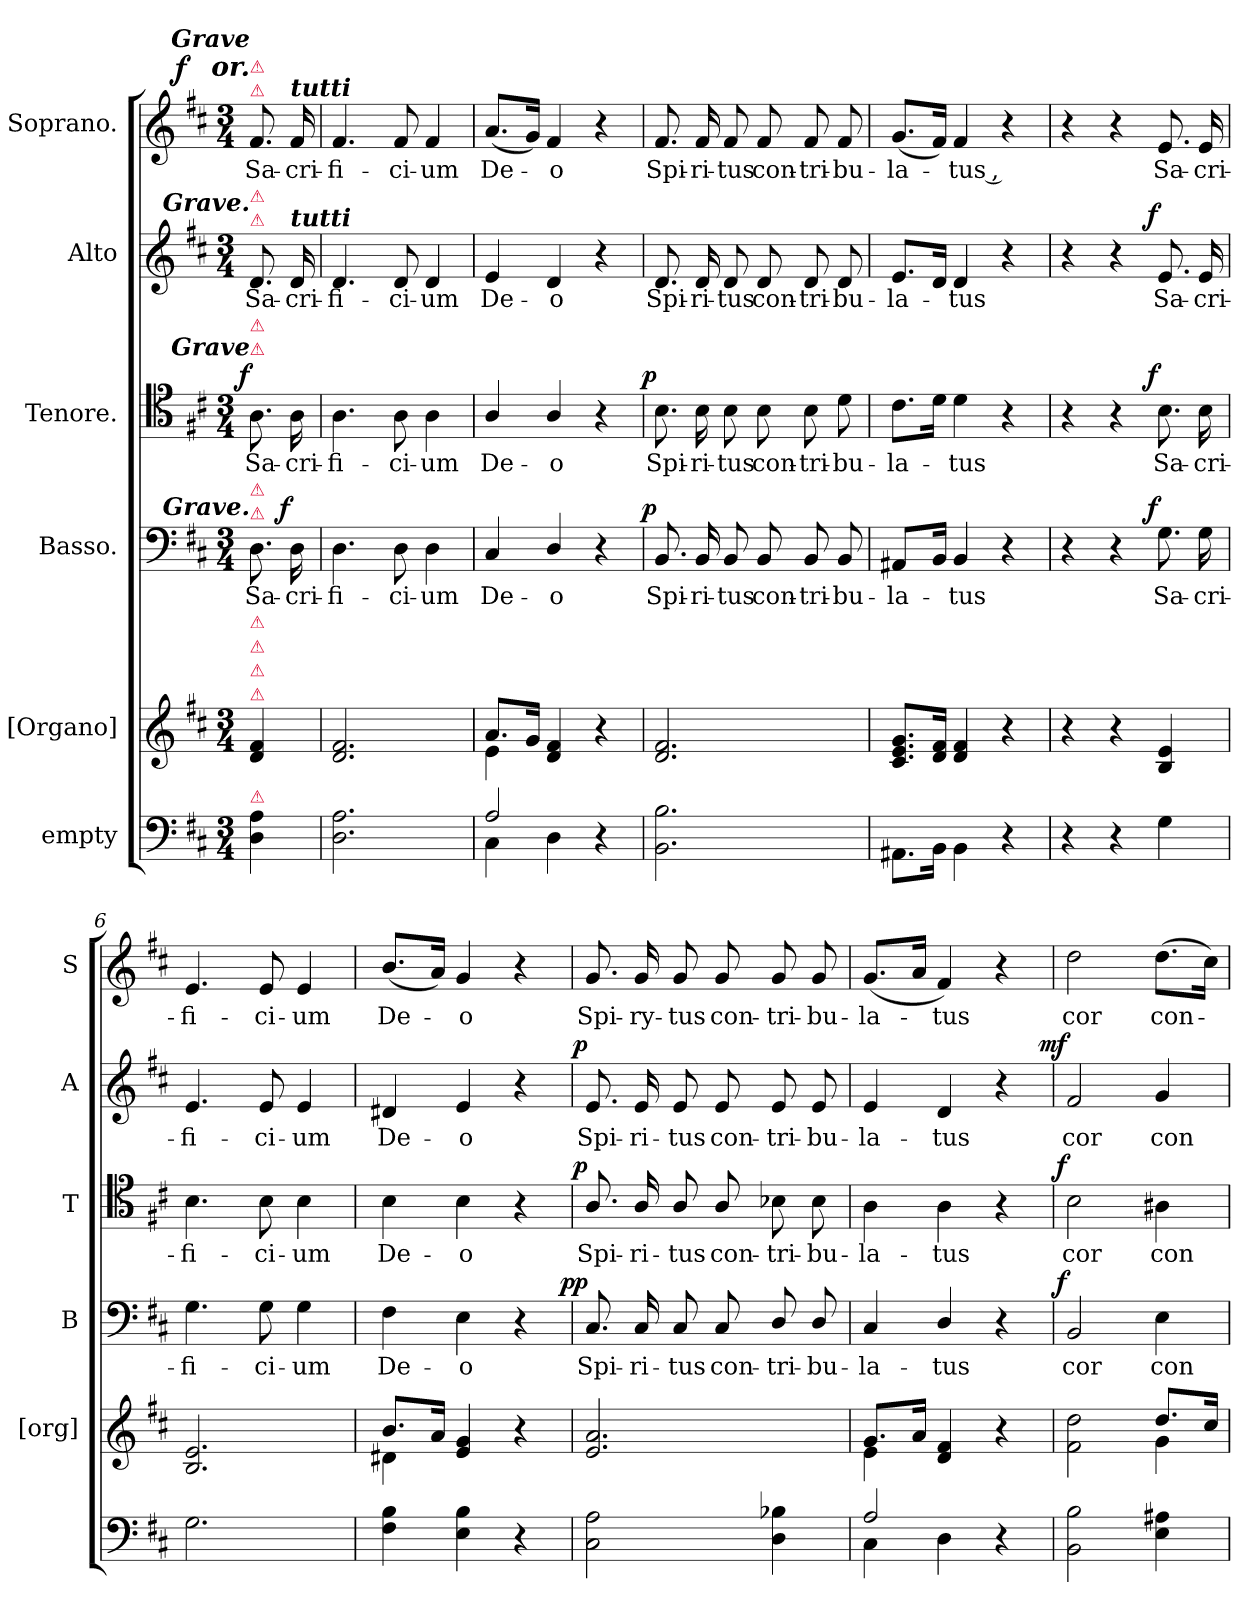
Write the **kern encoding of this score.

**kern	**kern	**kern	**text	**dynam	**kern	**text	**dynam	**kern	**text	**dynam	**kern	**text	**dynam
*part6	*part5	*part4	*part4	*part4	*part3	*part3	*part3	*part2	*part2	*part2	*part1	*part1	*part1
*staff6	*staff5	*staff4	*staff4	*staff4	*staff3	*staff3	*staff3	*staff2	*staff2	*staff2	*staff1	*staff1	*staff1
*I"empty	*I"[Organo]	*I"Basso.	*	*	*I"Tenore.	*	*	*I"Alto	*	*	*I"Soprano.	*	*
*	*I'[org]	*I'B	*	*	*I'T	*	*	*I'A	*	*	*I'S	*	*
*clefF4	*clefG2	*clefF4	*	*	*clefC4	*	*	*clefG2	*	*	*clefG2	*	*
*k[f#c#]	*k[f#c#]	*k[f#c#]	*	*	*k[f#c#]	*	*	*k[f#c#]	*	*	*k[f#c#]	*	*
*D:	*D:	*D:	*	*	*D:	*	*	*D:	*	*	*D:	*	*
*M3/4	*M3/4	*M3/4	*	*	*M3/4	*	*	*M3/4	*	*	*M3/4	*	*
=	=	=	=	=	=	=	=	=	=	=	=	=	=
!	!	!	!	!	!	!	!	!	!	!	!LO:TX:a:color=crimson:t=⚠	!	!
!	!	!	!	!	!	!	!	!	!	!	!LO:TX:a:Bi:color=crimson:t=⚠	!	!
!	!	!	!	!	!	!	!	!	!	!	!LO:TX:a:Bi:rj:t=Grave	!	!
!	!	!	!	!	!	!	!	!LO:TX:a:color=crimson:t=⚠	!	!	!	!	!
!	!	!	!	!	!	!	!	!LO:TX:a:Bi:color=crimson:t=⚠	!	!	!	!	!
!	!	!	!	!	!	!	!	!LO:TX:a:Bi:rj:t=Grave.	!	!	!	!	!
!	!	!	!	!	!LO:TX:a:color=crimson:t=⚠	!	!	!	!	!	!	!	!
!	!	!	!	!	!LO:TX:a:Bi:color=crimson:t=⚠	!	!	!	!	!	!	!	!
!	!	!	!	!	!LO:TX:a:Bi:rj:t=Grave	!	!	!	!	!	!	!	!
!	!	!LO:TX:a:color=crimson:t=⚠	!	!	!	!	!	!	!	!	!	!	!
!	!	!LO:TX:a:Bi:color=crimson:t=⚠	!	!	!	!	!	!	!	!	!	!	!
!	!	!LO:TX:a:Bi:rj:t=Grave.	!	!	!	!	!	!	!	!	!	!	!
!	!LO:TX:a:color=crimson:t=⚠	!	!	!	!	!	!	!	!	!	!	!	!
!	!LO:TX:a:color=crimson:t=⚠	!	!	!	!	!	!	!	!	!	!	!	!
!	!LO:TX:a:Bi:color=crimson:t=⚠	!	!	!	!	!	!	!	!	!	!	!	!
!	!LO:TX:a:color=crimson:t=⚠	!	!	!	!	!	!	!	!	!	!	!	!
!LO:TX:a:color=crimson:t=⚠	!	!	!	!	!	!	!	!	!	!	!	!	!
!	!	!	!	!	!	!	!LO:DY:a:rj	!	!	!	!	!	!LO:DY:a:rj:t=%s or.
4D\ 4A\	4d/ 4f#/	8.D\	Sa-	.	8.A\	Sa-	f	8.d/	Sa-	.	8.f#/	Sa-	f
!	!	!	!	!	!	!	!	!	!	!	!LO:TX:a:Bi:t=tutti	!	!
!	!	!	!	!	!	!	!	!LO:TX:a:Bi:t=tutti	!	!	!	!	!
!	!	!	!	!LO:DY:a:rj	!	!	!	!	!	!	!	!	!
.	.	16D\	-cri-	f	16A\	-cri-	.	16d/	-cri-	.	16f#/	-cri-	.
=1	=1	=1	=1	=1	=1	=1	=1	=1	=1	=1	=1	=1	=1
2.D\ 2.A\	2.d/ 2.f#/	4.D\	-fi-	.	4.A\	-fi-	.	4.d/	-fi-	.	4.f#/	-fi-	.
.	.	8D\	-ci-	.	8A\	-ci-	.	8d/	-ci-	.	8f#/	-ci-	.
.	.	4D\	-um	.	4A\	-um	.	4d/	-um	.	4f#/	-um	.
=2	=2	=2	=2	=2	=2	=2	=2	=2	=2	=2	=2	=2	=2
*^	*^	*	*	*	*	*	*	*	*	*	*	*	*
2A/	4C#\	8.a/L	4e\	4C#/	De-	.	4A/	De-	.	4e/	De-	.	(<8.a/L	De-	.
.	.	16g/Jk	.	.	.	.	.	.	.	.	.	.	16g/Jk)	.	.
.	4D\	4d/ 4f#/	4ryy	4D/	-o	.	4A/	-o	.	4d/	-o	.	4f#/	-o	.
4r	4ryy	4r	4ryy	4r	.	.	4r	.	.	4r	.	.	4r	.	.
=3	=3	=3	=3	=3	=3	=3	=3	=3	=3	=3	=3	=3	=3	=3	=3
!	!	!	!	!	!	!LO:DY:b:rj	!	!	!LO:DY:a:rj	!	!	!	!	!	!
*v	*v	*	*	*	*	*	*	*	*	*	*	*	*	*	*
*	*v	*v	*	*	*	*	*	*	*	*	*	*	*	*
2.BB\ 2.B\	2.d/ 2.f#/	8.BB/	Spi-	p	8.B\	Spi-	p	8.d/	Spi-	.	8.f#/	Spi-	.
.	.	16BB/	-ri-	.	16B\	-ri-	.	16d/	-ri-	.	16f#/	-ri-	.
.	.	8BB/	-tus	.	8B\	-tus	.	8d/	-tus	.	8f#/	-tus	.
.	.	8BB/	con-	.	8B\	con-	.	8d/	con-	.	8f#/	con-	.
.	.	8BB/	-tri-	.	8B\	-tri-	.	8d/	-tri-	.	8f#/	-tri-	.
.	.	8BB/	-bu-	.	8d\	-bu-	.	8d/	-bu-	.	8f#/	-bu-	.
=4	=4	=4	=4	=4	=4	=4	=4	=4	=4	=4	=4	=4	=4
!	!	!LO:N:vis=8	!	!	!	!	!	!	!	!	!	!	!
8.AA#X\L	8.c#/ 8.e/ 8.g/L	8.AA#X/L	-la-	.	8.c#\L	-la-	.	8.e/L	la-	.	(<8.g/L	-la-	.
16BB\Jk	16d/ 16f#/Jk	16BB/Jk	.	.	16d\Jk	.	.	16d/Jk	.	.	16f#/Jk)	.	.
4BB\	4d/ 4f#/	4BB/	-tus	.	4d\	-tus	.	4d/	-tus	.	4f#/	-tus ,	.
4r	4r	4r	.	.	4r	.	.	4r	.	.	4r	.	.
=5	=5	=5	=5	=5	=5	=5	=5	=5	=5	=5	=5	=5	=5
4r	4r	4r	.	.	4r	.	.	4r	.	.	4r	.	.
4r	4r	4r	.	.	4r	.	.	4r	.	.	4r	.	.
!	!	!	!	!LO:DY:a:rj	!	!	!LO:DY:a:rj	!	!	!LO:DY:b:rj	!	!	!
4G\	4B/ 4e/	8.G\	Sa-	f	8.B\	Sa-	f	8.e/	Sa-	f	8.e/	Sa-	.
.	.	16G\	-cri-	.	16B\	-cri-	.	16e/	-cri-	.	16e/	-cri-	.
=6	=6	=6	=6	=6	=6	=6	=6	=6	=6	=6	=6	=6	=6
2.G\	2.B/ 2.e/	4.G\	-fi-	.	4.B\	-fi-	.	4.e/	-fi-	.	4.e/	-fi-	.
.	.	8G\	-ci-	.	8B\	-ci-	.	8e/	-ci-	.	8e/	-ci-	.
.	.	4G\	-um	.	4B\	-um	.	4e/	-um	.	4e/	-um	.
=7	=7	=7	=7	=7	=7	=7	=7	=7	=7	=7	=7	=7	=7
*	*^	*	*	*	*	*	*	*	*	*	*	*	*
4F#\ 4B\	8.b/L	4d#X\	4F#\	De-	.	4B\	De-	.	4d#X/	De-	.	(<8.b/L	De-	.
.	16a/Jk	.	.	.	.	.	.	.	.	.	.	16a/Jk)	.	.
4E\ 4B\	4e/ 4g/	4ryy	4E\	-o	.	4B\	-o	.	4e/	-o	.	4g/	-o	.
4r	4r	4ryy	4r	.	.	4r	.	.	4r	.	.	4r	.	.
=8	=8	=8	=8	=8	=8	=8	=8	=8	=8	=8	=8	=8	=8	=8
!	!	!	!	!	!LO:DY:b:rj	!	!	!LO:DY:b:rj	!	!	!LO:DY:b:rj	!	!	!
*	*v	*v	*	*	*	*	*	*	*	*	*	*	*	*
2C#\ 2A\	2.e/ 2.a/	8.C#/	Spi-	pp	8.A/	Spi-	p	8.e/	Spi-	p	8.g/	Spi-	.
.	.	16C#/	-ri-	.	16A/	-ri-	.	16e/	-ri-	.	16g/	-ry-	.
.	.	8C#/	-tus	.	8A/	-tus	.	8e/	-tus	.	8g/	-tus	.
.	.	8C#/	con-	.	8A/	con-	.	8e/	con-	.	8g/	con-	.
4D\ 4B-X\	.	8D/	-tri-	.	8B-X\	-tri-	.	8e/	-tri-	.	8g/	-tri-	.
.	.	8D/	-bu-	.	8B-\	-bu-	.	8e/	-bu-	.	8g/	-bu-	.
=9	=9	=9	=9	=9	=9	=9	=9	=9	=9	=9	=9	=9	=9
*^	*^	*	*	*	*	*	*	*	*	*	*	*	*
2A/	4C#\	8.g/L	4e\	4C#/	-la-	.	4A\	-la-	.	4e/	-la-	.	(<8.g/L	-la-	.
.	.	16a/Jk	.	.	.	.	.	.	.	.	.	.	16a/Jk	.	.
.	4D\	4d/ 4f#/	4ryy	4D/	-tus	.	4A\	-tus	.	4d/	-tus	.	4f#/)	-tus	.
4r	4ryy	4r	4ryy	4r	.	.	4r	.	.	4r	.	.	4r	.	.
=10	=10	=10	=10	=10	=10	=10	=10	=10	=10	=10	=10	=10	=10	=10	=10
!	!	!	!	!	!	!LO:DY:a:rj	!	!	!LO:DY:b:rj	!	!	!LO:DY:a:rj	!	!	!
*v	*v	*	*	*	*	*	*	*	*	*	*	*	*	*	*
2BB\ 2B\	2f#\ 2dd\	2ryy	2BB/	cor	f	2B\	cor	f	2f#/	cor	mf	2dd\	cor	.
4E\ 4A#X\	8.dd/L	4g\	4E\	con-	.	4A#X\	con-	.	4g/	con-	.	(>8.dd\L	con-	.
.	16cc#/Jk	.	.	.	.	.	.	.	.	.	.	16cc#\Jk)	.	.
*	*v	*v	*	*	*	*	*	*	*	*	*	*	*	*
=	=	=	=	=	=	=	=	=	=	=	=	=	=
*-	*-	*-	*-	*-	*-	*-	*-	*-	*-	*-	*-	*-	*-
